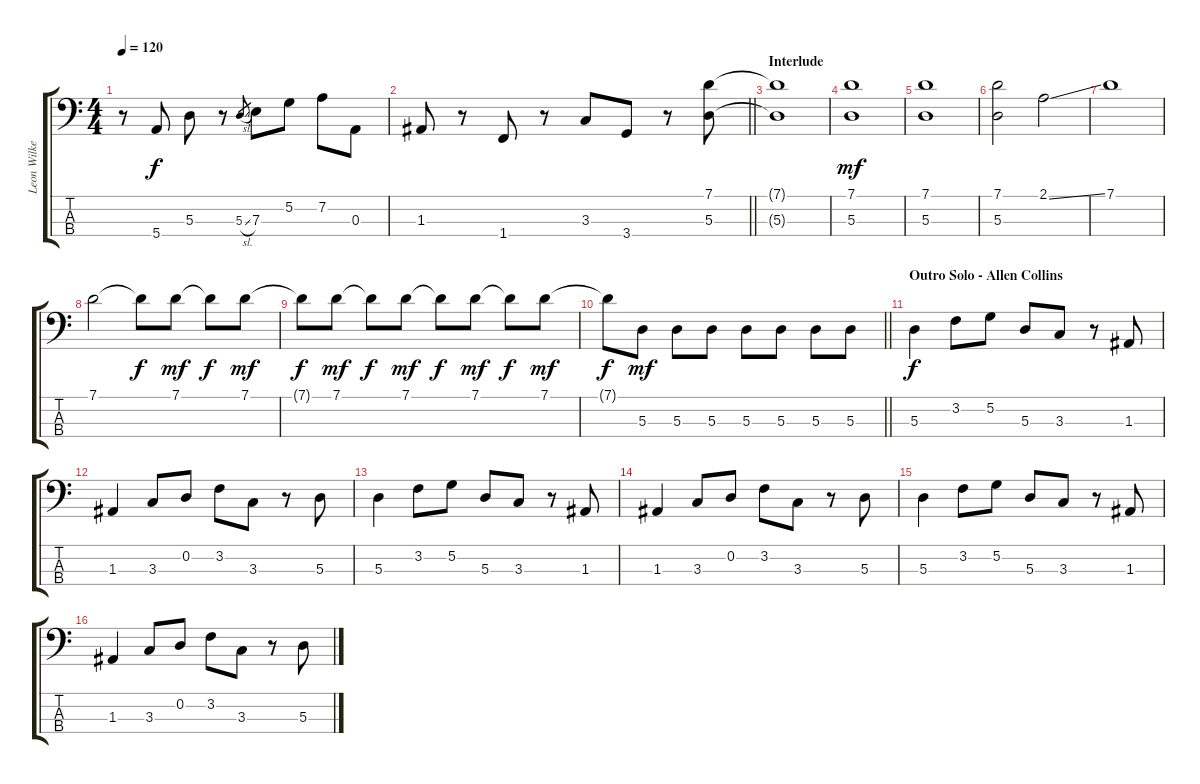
\track ("Leon Wilkeson (Bass Guitar)" "Leon Wilke") {instrument electricbasspick}
\staff {score tabs}
\tuning (G2 D2 A1 E1) {hide}
\ts (4 4)
\tempo 120
\clef f4
\ks c
r.8{dy f} 5.4.8 5.3.8 r.8 5.3{sl}.8{gr} 7.3.8 5.2.8 7.2.8 0.3.8 |
\barLineRight lightlight
1.3.8 r.8 1.4.8 r.8 3.3.8 3.4.8 r.8 (7.1 5.3).8 |
\section ("" "Interlude")
(7.1{t} 5.3{t}).1 |
(7.1 5.3).1{dy mf} |
(7.1 5.3).1 |
(7.1 5.3).2 2.1{ss}.2 |
7.1.1 |
7.1.2 7.1{t}.8{dy f} 7.1.8{dy mf} 7.1{t}.8{dy f} 7.1.8{dy mf} |
7.1{t}.8{dy f} 7.1.8{dy mf} 7.1{t}.8{dy f} 7.1.8{dy mf} 7.1{t}.8{dy f} 7.1.8{dy mf} 7.1{t}.8{dy f} 7.1.8{dy mf} |
\barLineRight lightlight
7.1{t}.8{dy f} 5.3.8{dy mf} 5.3.8 5.3.8 5.3.8 5.3.8 5.3.8 5.3.8 |
\section ("" "Outro Solo - Allen Collins")
5.3.4{dy f} 3.2.8 5.2.8 5.3.8 3.3.8 r.8 1.3.8 |
1.3.4 3.3.8 0.2.8 3.2.8 3.3.8 r.8 5.3.8 |
5.3.4 3.2.8 5.2.8 5.3.8 3.3.8 r.8 1.3.8 |
1.3.4 3.3.8 0.2.8 3.2.8 3.3.8 r.8 5.3.8 |
5.3.4 3.2.8 5.2.8 5.3.8 3.3.8 r.8 1.3.8 |
1.3.4 3.3.8 0.2.8 3.2.8 3.3.8 r.8 5.3.8
